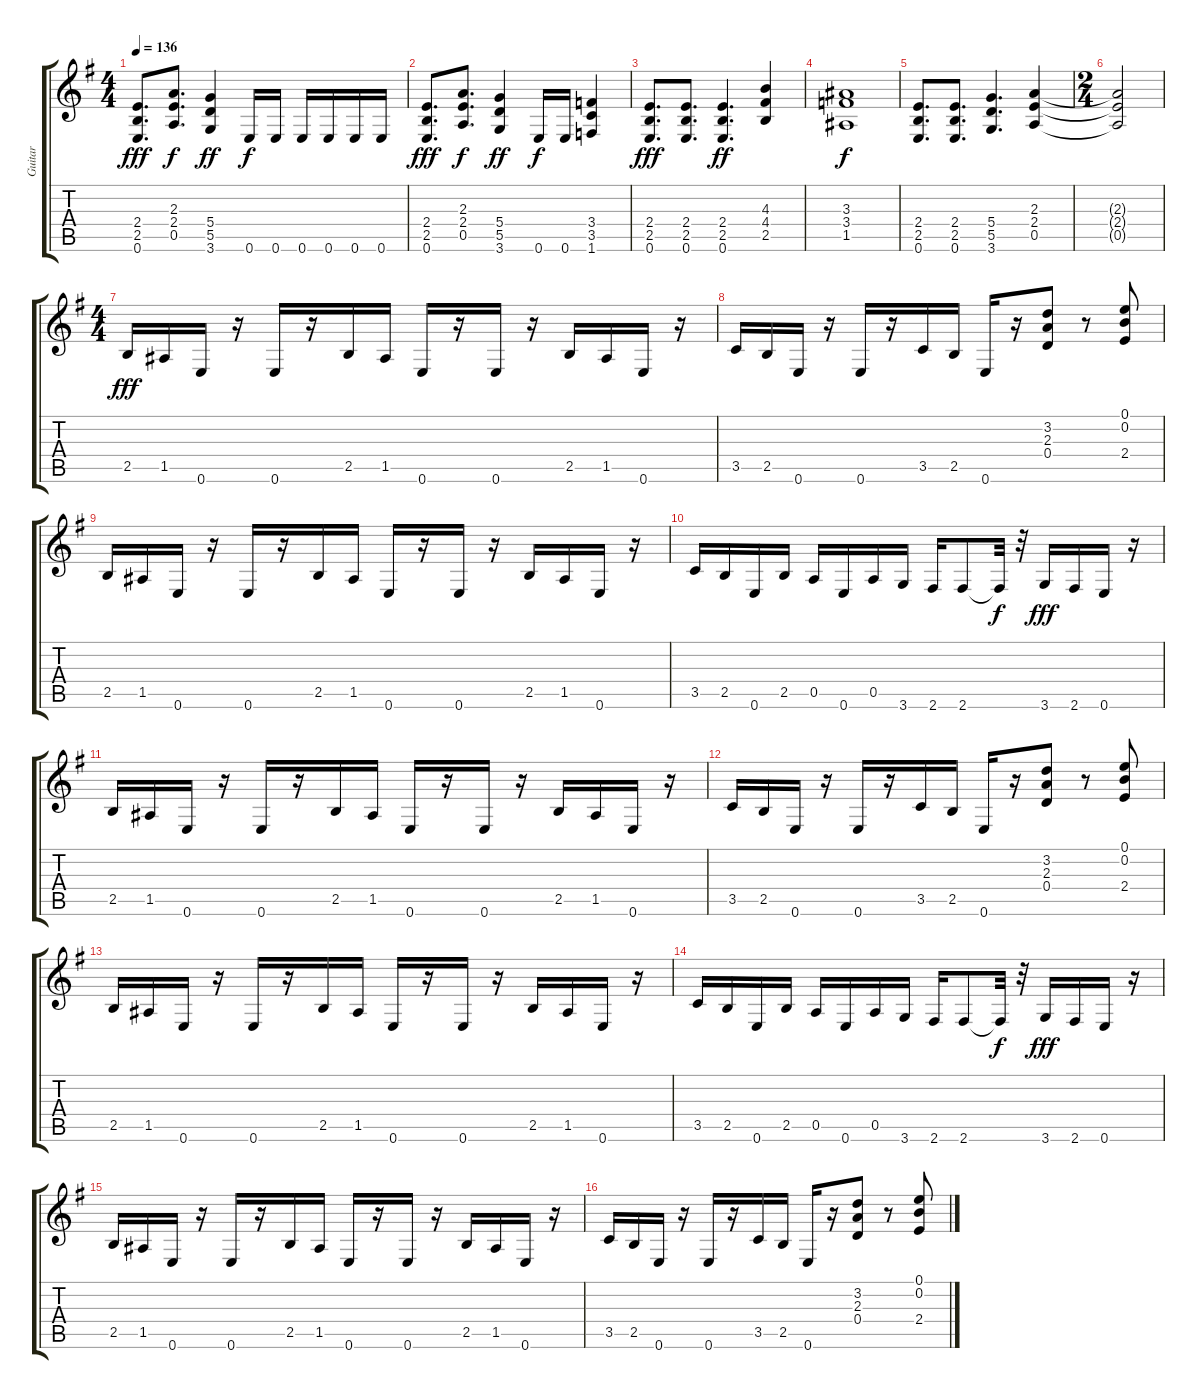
\track ("Guitar" "Guitar") {instrument overdrivenguitar}
\staff {score tabs}
\tuning (E4 B3 G3 D3 A2 E2) {hide}
\ts (4 4)
\tempo 136
\clef g2
\ks eminor
(2.4 2.5 0.6).8{d dy fff} (2.3 2.4 0.5).8{d dy f} (5.4 5.5 3.6).4{dy ff} 0.6.16{dy f} 0.6.16 0.6.16 0.6.16 0.6.16 0.6.16 |
(2.4 2.5 0.6).8{d dy fff} (2.3 2.4 0.5).8{d dy f} (5.4 5.5 3.6).4{dy ff} 0.6.16{dy f} 0.6.16 (3.4 3.5 1.6).4 |
(2.4 2.5 0.6).8{d dy fff} (2.4 2.5 0.6).8{d} (2.4 2.5 0.6).4{d dy ff} (4.3 4.4 2.5).4 |
(3.3 3.4 1.5).1{dy f} |
(2.4 2.5 0.6).8{d} (2.4 2.5 0.6).8{d} (5.4 5.5 3.6).4{d} (2.3 2.4 0.5).4 |
\ts (2 4)
(2.3{t} 2.4{t} 0.5{t}).2 |
\ts (4 4)
2.5.16{dy fff instrument distortionguitar} 1.5.16 0.6.16 r.16 0.6.16 r.16 2.5.16 1.5.16 0.6.16 r.16 0.6.16 r.16 2.5.16 1.5.16 0.6.16 r.16 |
3.5.16 2.5.16 0.6.16 r.16 0.6.16 r.16 3.5.16 2.5.16 0.6.16 r.16 (3.2 2.3 0.4).8 r.8 (0.1 0.2 2.4).8 |
2.5.16 1.5.16 0.6.16 r.16 0.6.16 r.16 2.5.16 1.5.16 0.6.16 r.16 0.6.16 r.16 2.5.16 1.5.16 0.6.16 r.16 |
3.5.16 2.5.16 0.6.16 2.5.16 0.5.16 0.6.16 0.5.16 3.6.16 2.6.16 2.6.8 2.6{t}.32{dy f} r.32 3.6.16{dy fff} 2.6.16 0.6.16 r.16 |
2.5.16 1.5.16 0.6.16 r.16 0.6.16 r.16 2.5.16 1.5.16 0.6.16 r.16 0.6.16 r.16 2.5.16 1.5.16 0.6.16 r.16 |
3.5.16 2.5.16 0.6.16 r.16 0.6.16 r.16 3.5.16 2.5.16 0.6.16 r.16 (3.2 2.3 0.4).8 r.8 (0.1 0.2 2.4).8 |
2.5.16 1.5.16 0.6.16 r.16 0.6.16 r.16 2.5.16 1.5.16 0.6.16 r.16 0.6.16 r.16 2.5.16 1.5.16 0.6.16 r.16 |
3.5.16 2.5.16 0.6.16 2.5.16 0.5.16 0.6.16 0.5.16 3.6.16 2.6.16 2.6.8 2.6{t}.32{dy f} r.32 3.6.16{dy fff} 2.6.16 0.6.16 r.16 |
2.5.16 1.5.16 0.6.16 r.16 0.6.16 r.16 2.5.16 1.5.16 0.6.16 r.16 0.6.16 r.16 2.5.16 1.5.16 0.6.16 r.16 |
3.5.16 2.5.16 0.6.16 r.16 0.6.16 r.16 3.5.16 2.5.16 0.6.16 r.16 (3.2 2.3 0.4).8 r.8 (0.1 0.2 2.4).8
